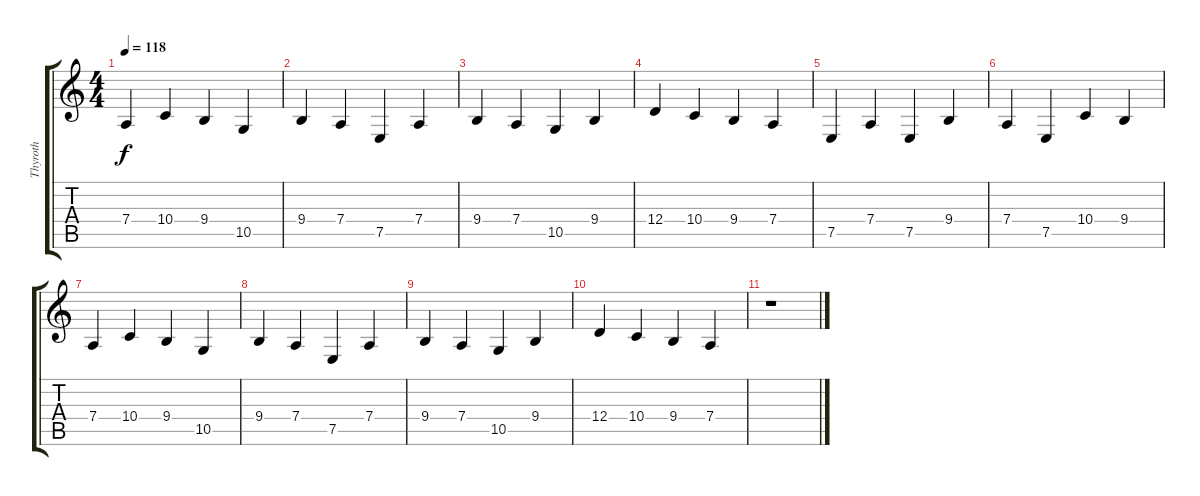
\track ("Thyroth" "Thyroth") {instrument fx7echoes}
\staff {score tabs}
\tuning (E4 B3 G3 D3 A2 E2) {hide}
\ts (4 4)
\tempo 118
\clef g2
\ks c
7.4.4{dy f} 10.4.4 9.4.4 10.5.4 |
9.4.4 7.4.4 7.5.4 7.4.4 |
9.4.4 7.4.4 10.5.4 9.4.4 |
12.4.4 10.4.4 9.4.4 7.4.4 |
7.5.4 7.4.4 7.5.4 9.4.4 |
7.4.4 7.5.4 10.4.4 9.4.4 |
7.4.4 10.4.4 9.4.4 10.5.4 |
9.4.4 7.4.4 7.5.4 7.4.4 |
9.4.4 7.4.4 10.5.4 9.4.4 |
12.4.4 10.4.4 9.4.4 7.4.4 |
r.1
